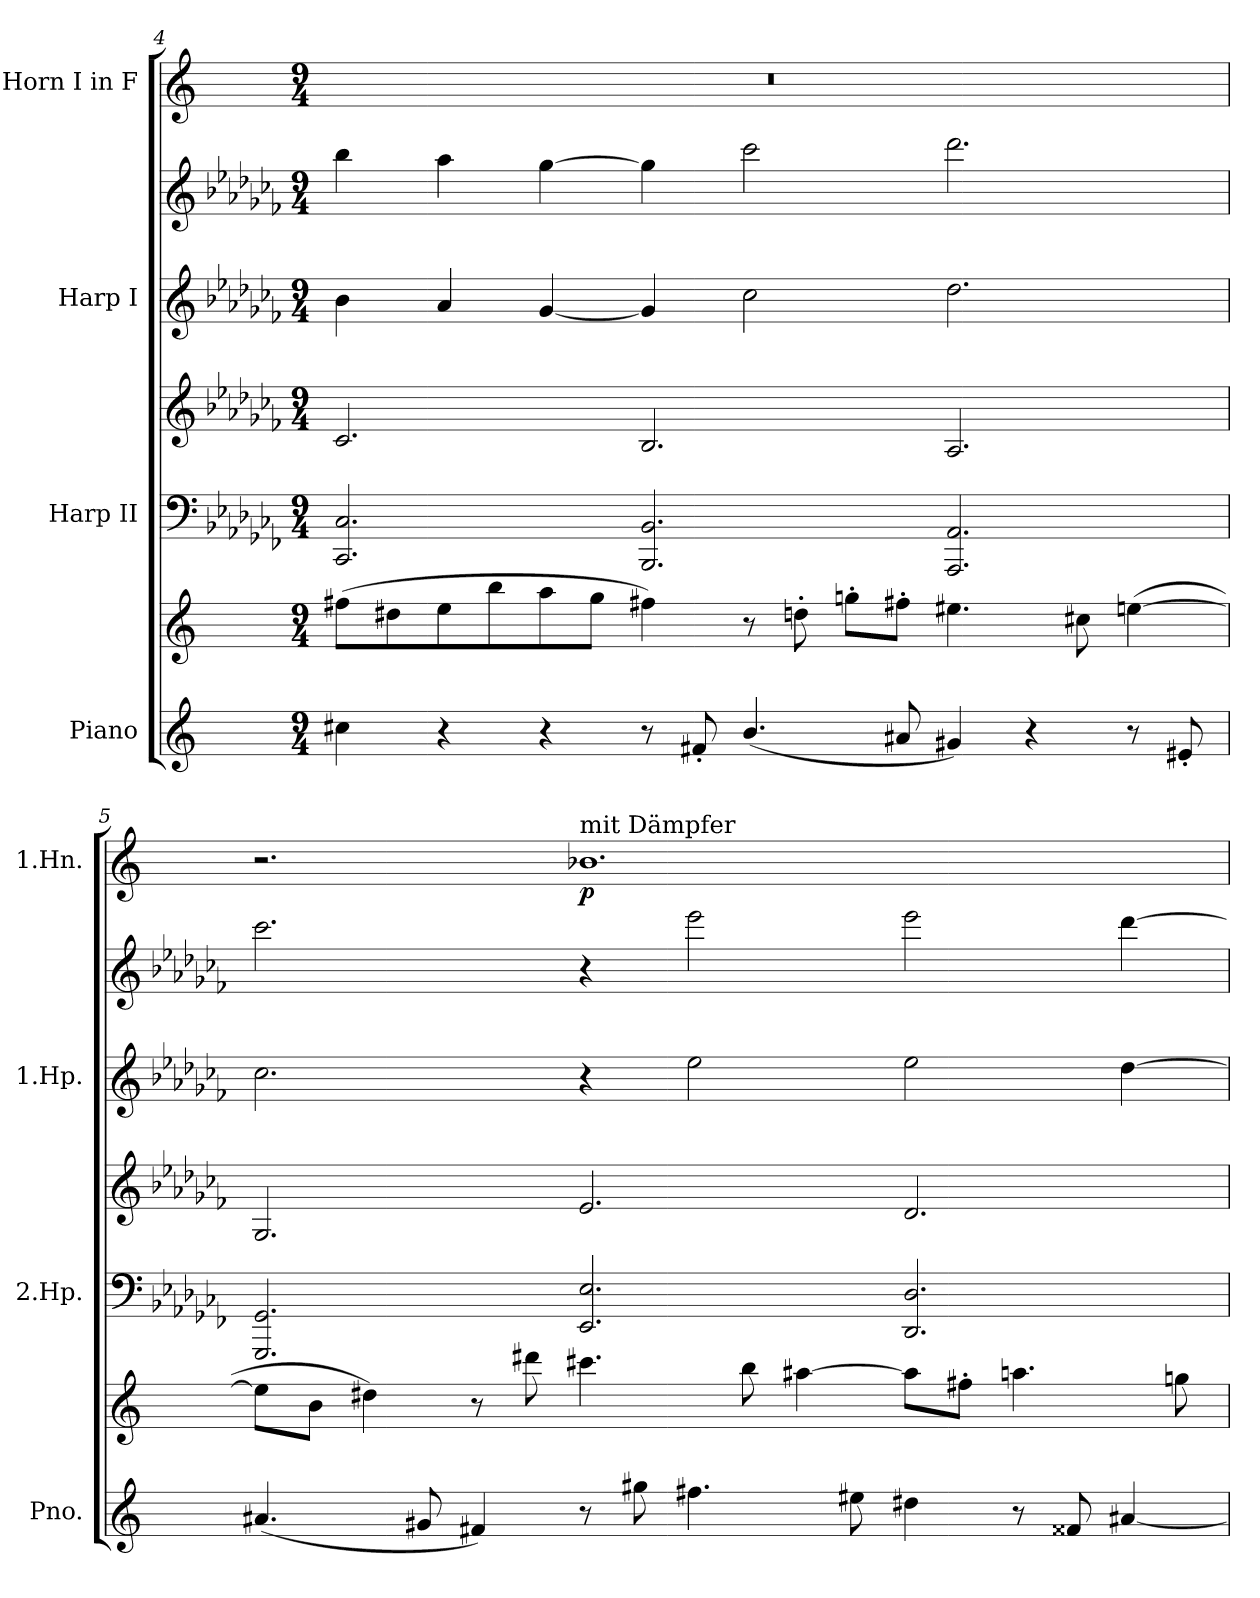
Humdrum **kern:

**kern	**kern	**kern	**kern	**kern	**kern	**kern	**dynam
*part4	*part4	*part3	*part3	*part2	*part2	*part1	*part1
*staff7	*staff6	*staff5	*staff4	*staff3	*staff2	*staff1	*staff1
*I"Piano	*	*I"Harp II	*	*I"Harp I	*	*I"Horn I in F	*
*I'Pno.	*	*I'2.Hp.	*	*I'1.Hp.	*	*I'1.Hn.	*
*clefG2	*clefG2	*clefF4	*clefG2	*clefG2	*clefG2	*clefG2	*
*	*	*	*	*	*	*ITrd4c7	*
*k[]	*k[]	*k[b-e-a-d-g-c-f-]	*k[b-e-a-d-g-c-f-]	*k[b-e-a-d-g-c-f-]	*k[b-e-a-d-g-c-f-]	*k[b-]	*
*C:	*C:	*C-:	*C-:	*C-:	*C-:	*F:	*
*M9/4	*M9/4	*M9/4	*M9/4	*M9/4	*M9/4	*M9/4	*
=4	=4	=4	=4	=4	=4	=4	=4
4cc#X	(8ff#XL	2.CC- 2.C-	2.c-	4b-	4bb-	4%9r	.
.	8dd#X	.	.	.	.	.	.
4r	8ee	.	.	4a-	4aa-	.	.
.	8bb	.	.	.	.	.	.
4r	8aa	.	.	[4g-	[4gg-	.	.
.	8ggJ	.	.	.	.	.	.
8r	4ff#X)	2.BBB- 2.BB-	2.B-	4g-]	4gg-]	.	.
8f#X'	.	.	.	.	.	.	.
(4.b/	8r	.	.	2cc-	2ccc-	.	.
.	8ddn'	.	.	.	.	.	.
.	8ggn'L	.	.	.	.	.	.
8a#X	8ff#X'J	.	.	.	.	.	.
4g#X)	4.ee#X	2.AAA- 2.AA-	2.A-	2.dd-	2.ddd-	.	.
4r	.	.	.	.	.	.	.
.	8cc#X	.	.	.	.	.	.
8r	([4een	.	.	.	.	.	.
8e#X'	.	.	.	.	.	.	.
=5	=5	=5	=5	=5	=5	=5	=5
(4.a#X	8eeL]	2.GGG- 2.GG-	2.G-	2.cc-	2.ccc-	2.r	.
.	8bJ	.	.	.	.	.	.
.	4dd#X)	.	.	.	.	.	.
8g#X	.	.	.	.	.	.	.
4f#X)	8r	.	.	.	.	.	.
.	8ddd#X	.	.	.	.	.	.
!	!	!	!	!	!	!LO:TX:a:t=mit Dämpfer	!
8r	4.ccc#X	2.EE- 2.E-	2.e-	4r	4r	1.e-X	p
8gg#X	.	.	.	.	.	.	.
4.ff#X	.	.	.	2ee-	2eee-	.	.
.	8bb	.	.	.	.	.	.
.	[4aa#X	.	.	.	.	.	.
8ee#X	.	.	.	.	.	.	.
4dd#X	8aa#L]	2.DD- 2.D-	2.d-	2ee-	2eee-	.	.
.	8ff#X'J	.	.	.	.	.	.
8r	4.aan	.	.	.	.	.	.
8f##X	.	.	.	.	.	.	.
[4a#X	.	.	.	[4dd-	[4ddd-	.	.
.	8ggn	.	.	.	.	.	.
=	=	=	=	=	=	=	=
*-	*-	*-	*-	*-	*-	*-	*-
